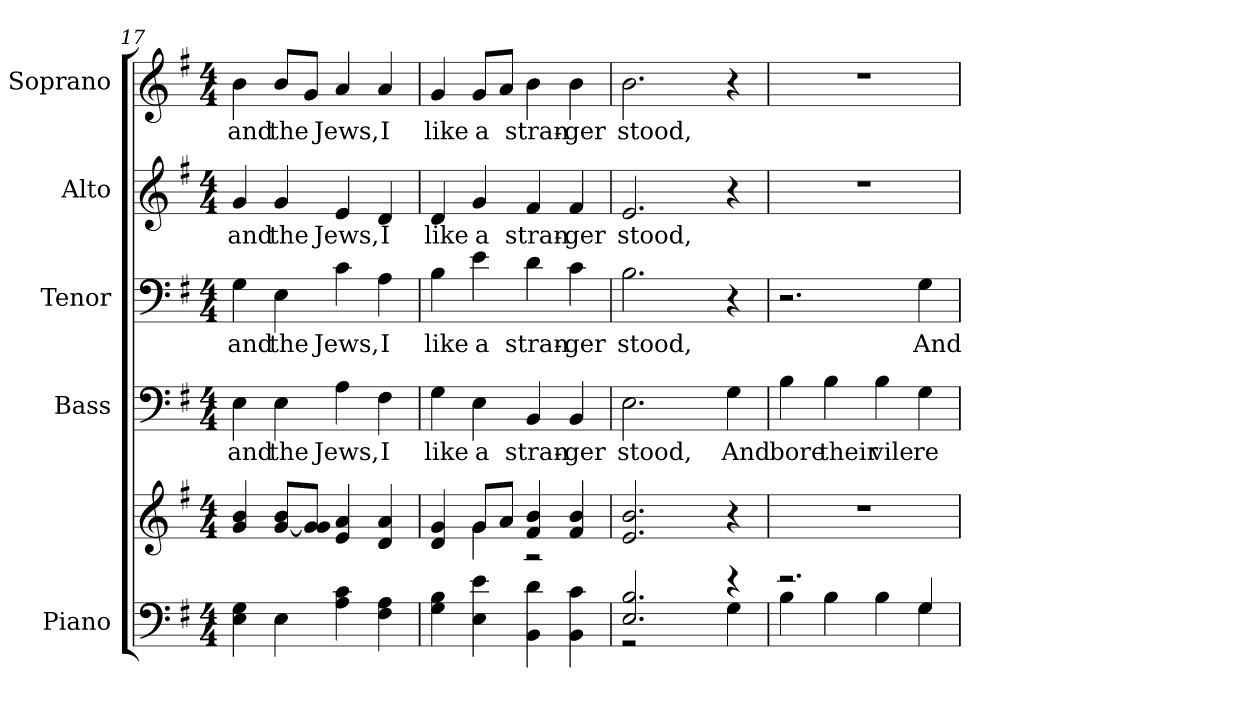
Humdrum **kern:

**kern	**kern	**kern	**text	**kern	**text	**kern	**text	**kern	**text
*part5	*part5	*part4	*part4	*part3	*part3	*part2	*part2	*part1	*part1
*staff6	*staff5	*staff4	*staff4	*staff3	*staff3	*staff2	*staff2	*staff1	*staff1
*I"Piano	*	*I"Bass	*	*I"Tenor	*	*I"Alto	*	*I"Soprano	*
*I'Pno.	*	*I'B.	*	*I'T.	*	*I'A.	*	*I'S.	*
*clefF4	*clefG2	*clefF4	*	*clefF4	*	*clefG2	*	*clefG2	*
*k[f#]	*k[f#]	*k[f#]	*	*k[f#]	*	*k[f#]	*	*k[f#]	*
*G:	*G:	*G:	*	*G:	*	*G:	*	*G:	*
*M4/4	*M4/4	*M4/4	*	*M4/4	*	*M4/4	*	*M4/4	*
=17	=17	=17	=17	=17	=17	=17	=17	=17	=17
*	*^	*	*	*	*	*	*	*	*
!	!	!	!	!LO:LY:b:color=#000000	!	!	!	!	!	!
!	!	!	!	!	!	!LO:LY:b:color=#000000	!	!	!	!
!	!	!	!	!	!	!	!	!LO:LY:b:color=#000000	!	!
!	!	!	!	!	!	!	!	!	!	!LO:LY:b:color=#000000
4Ei\ 4Gi	4gi/ 4bi	4ryy	4Ei\	and	4Gi\	and	4gi/	and	4bi\	and
!	!	!	!	!LO:LY:b:color=#000000	!	!	!	!	!	!
!	!	!	!	!	!	!LO:LY:b:color=#000000	!	!	!	!
!	!	!	!	!	!	!	!	!LO:LY:b:color=#000000	!	!
!	!	!	!	!	!	!	!	!	!	!LO:LY:b:color=#000000
4Ei\	4ryy	[<8gi/ 8biL	4Ei\	the	4Ei\	the	4gi/	the	8bi/L	the
.	.	8gi/] 8giJ	.	.	.	.	.	.	8gi/J	.
!	!	!	!	!LO:LY:b:color=#000000	!	!	!	!	!	!
!	!	!	!	!	!	!LO:LY:b:color=#000000	!	!	!	!
!	!	!	!	!	!	!	!	!LO:LY:b:color=#000000	!	!
!	!	!	!	!	!	!	!	!	!	!LO:LY:b:color=#000000
4Ai\ 4ci	4ei/ 4ai	2ryy	4Ai\	Jews,	4ci\	Jews,	4ei/	Jews,	4ai/	Jews,
!	!	!	!	!LO:LY:b:color=#000000	!	!	!	!	!	!
!	!	!	!	!	!	!LO:LY:b:color=#000000	!	!	!	!
!	!	!	!	!	!	!	!	!LO:LY:b:color=#000000	!	!
!	!	!	!	!	!	!	!	!	!	!LO:LY:b:color=#000000
4F#i\ 4Ai	4di/ 4ai	.	4F#i\	I	4Ai\	I	4di/	I	4ai/	I
!!LO:PB:g=z
=18	=18	=18	=18	=18	=18	=18	=18	=18	=18	=18
!	!	!	!	!LO:LY:b:color=#000000	!	!	!	!	!	!
!	!	!	!	!	!	!LO:LY:b:color=#000000	!	!	!	!
!	!	!	!	!	!	!	!	!LO:LY:b:color=#000000	!	!
!	!	!	!	!	!	!	!	!	!	!LO:LY:b:color=#000000
4Gi\ 4Bi	4di/ 4gi	4ryy	4Gi\	like	4Bi\	like	4di/	like	4gi/	like
!	!	!	!	!LO:LY:b:color=#000000	!	!	!	!	!	!
!	!	!	!	!	!	!LO:LY:b:color=#000000	!	!	!	!
!	!	!	!	!	!	!	!	!LO:LY:b:color=#000000	!	!
!	!	!	!	!	!	!	!	!	!	!LO:LY:b:color=#000000
4Ei\ 4ei	8gi/L	4gi\	4Ei\	a	4ei\	a	4gi/	a	8gi/L	a
.	8ai/J	.	.	.	.	.	.	.	8ai/J	.
!	!	!	!	!LO:LY:b:color=#000000	!	!	!	!	!	!
!	!	!	!	!	!	!LO:LY:b:color=#000000	!	!	!	!
!	!	!	!	!	!	!	!	!LO:LY:b:color=#000000	!	!
!	!	!	!	!	!	!	!	!	!	!LO:LY:b:color=#000000
4BBi\ 4di	4f#i/ 4bi	2r	4BBi/	stran-	4di\	stran-	4f#i/	stran-	4bi\	stran-
!	!	!	!	!LO:LY:b:color=#000000	!	!	!	!	!	!
!	!	!	!	!	!	!LO:LY:b:color=#000000	!	!	!	!
!	!	!	!	!	!	!	!	!LO:LY:b:color=#000000	!	!
!	!	!	!	!	!	!	!	!	!	!LO:LY:b:color=#000000
4BBi\ 4ci	4f#i/ 4bi	.	4BBi/	-ger	4ci\	-ger	4f#i/	-ger	4bi\	-ger
*	*v	*v	*	*	*	*	*	*	*	*
=19	=19	=19	=19	=19	=19	=19	=19	=19	=19
*^	*	*	*	*	*	*	*	*	*
!	!	!	!	!LO:LY:b:color=#000000	!	!	!	!	!	!
!	!	!	!	!	!	!LO:LY:b:color=#000000	!	!	!	!
!	!	!	!	!	!	!	!	!LO:LY:b:color=#000000	!	!
!	!	!	!	!	!	!	!	!	!	!LO:LY:b:color=#000000
2.Ei/ 2.Bi	2r	2.ei/ 2.bi	2.Ei\	stood,	2.Bi\	stood,	2.ei/	stood,	2.bi\	stood,
.	4ryy	.	.	.	.	.	.	.	.	.
!	!	!	!	!LO:LY:b:color=#000000	!	!	!	!	!	!
4r	4Gi\	4r	4Gi\	And	4r	.	4r	.	4r	.
=20	=20	=20	=20	=20	=20	=20	=20	=20	=20	=20
!	!	!	!	!LO:LY:b:color=#000000	!	!	!	!	!	!
2.r	4Bi\	1r	4Bi\	bore	2.r	.	1r	.	1r	.
!	!	!	!	!LO:LY:b:color=#000000	!	!	!	!	!	!
.	4Bi\	.	4Bi\	their	.	.	.	.	.	.
!	!	!	!	!LO:LY:b:color=#000000	!	!	!	!	!	!
.	4Bi\	.	4Bi\	vile	.	.	.	.	.	.
!	!	!	!	!LO:LY:b:color=#000000	!	!	!	!	!	!
!	!	!	!	!	!	!LO:LY:b:color=#000000	!	!	!	!
4Gi/	4Gi\	.	4Gi\	re-	4Gi\	And	.	.	.	.
*v	*v	*	*	*	*	*	*	*	*	*
=	=	=	=	=	=	=	=	=	=
*-	*-	*-	*-	*-	*-	*-	*-	*-	*-
